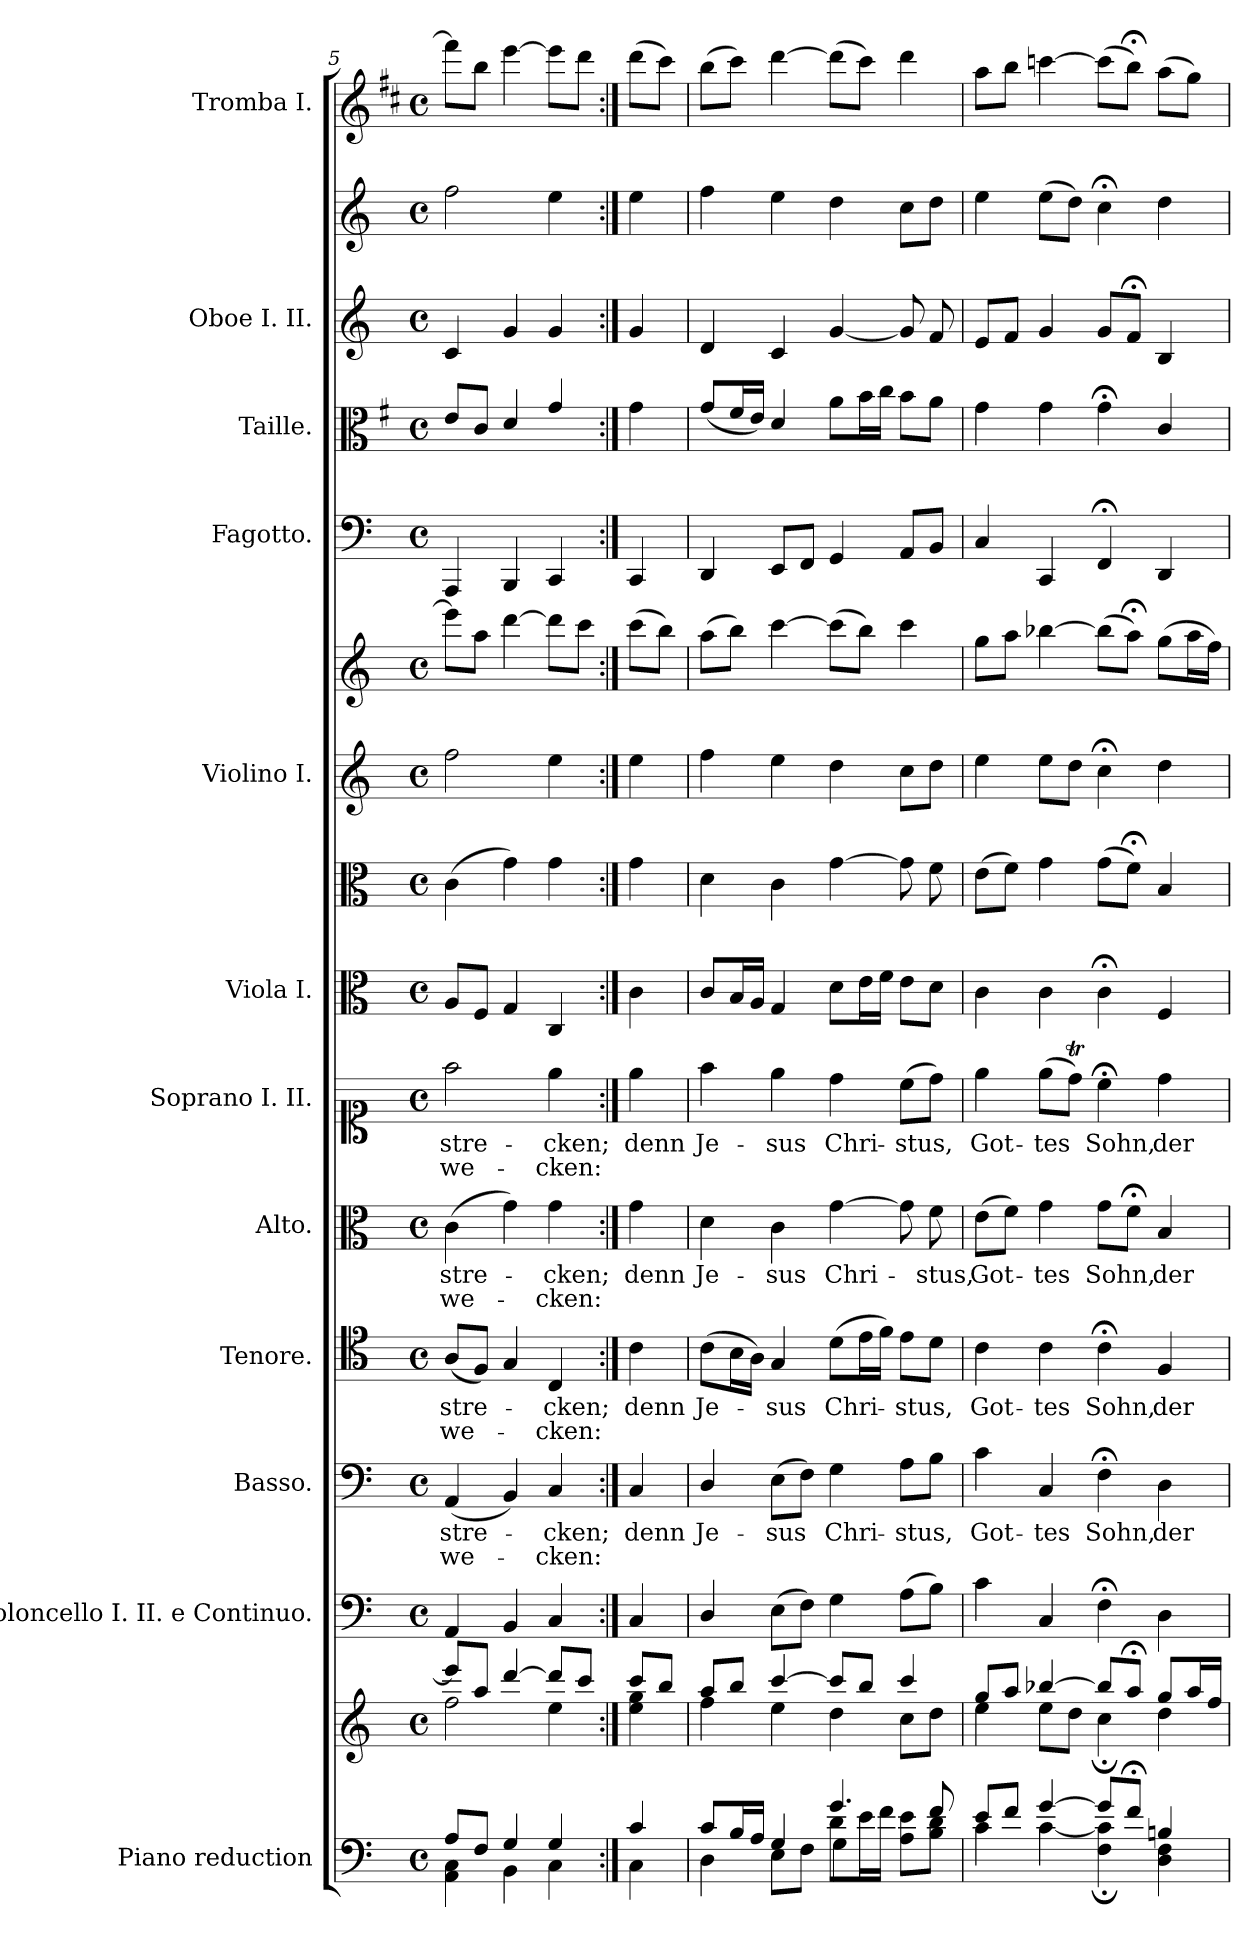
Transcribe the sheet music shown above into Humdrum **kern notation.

**kern	**kern	**kern	**kern	**text	**text	**kern	**text	**text	**kern	**text	**text	**kern	**text	**text	**kern	**kern	**kern	**kern	**kern	**kern	**kern	**kern	**kern
*part12	*part12	*part11	*part10	*part10	*part10	*part9	*part9	*part9	*part8	*part8	*part8	*part7	*part7	*part7	*part6	*part6	*part5	*part5	*part4	*part3	*part2	*part2	*part1
*staff16	*staff15	*staff14	*staff13	*staff13	*staff13	*staff12	*staff12	*staff12	*staff11	*staff11	*staff11	*staff10	*staff10	*staff10	*staff9	*staff8	*staff7	*staff6	*staff5	*staff4	*staff3	*staff2	*staff1
*I"Piano reduction	*	*I"Violoncello I. II. e Continuo.	*I"Basso.	*	*	*I"Tenore.	*	*	*I"Alto.	*	*	*I"Soprano I. II.	*	*	*I"Viola I.	*	*I"Violino I.	*	*I"Fagotto.	*I"Taille.	*I"Oboe I. II.	*	*I"Tromba I.
*I'Pno	*	*I'Vc	*	*	*	*	*	*	*	*	*	*	*	*	*I'Vla	*	*I'Vln	*	*	*	*I'Ob	*	*
*clefF4	*clefG2	*clefF4	*clefF4	*	*	*clefC4	*	*	*clefC3	*	*	*clefC1	*	*	*clefC3	*clefC3	*clefG2	*clefG2	*clefF4	*clefC3	*clefG2	*clefG2	*clefG2
*	*	*	*	*	*	*	*	*	*	*	*	*	*	*	*	*	*	*	*	*ITrd4c7	*	*	*ITrd1c2
*k[]	*k[]	*k[]	*k[]	*	*	*k[]	*	*	*k[]	*	*	*k[]	*	*	*k[]	*k[]	*k[]	*k[]	*k[]	*k[]	*k[]	*k[]	*k[]
*M4/4	*M4/4	*M4/4	*M4/4	*	*	*M4/4	*	*	*M4/4	*	*	*M4/4	*	*	*M4/4	*M4/4	*M4/4	*M4/4	*M4/4	*M4/4	*M4/4	*M4/4	*M4/4
*met(c)	*met(c)	*met(c)	*met(c)	*	*	*met(c)	*	*	*met(c)	*	*	*met(c)	*	*	*met(c)	*met(c)	*met(c)	*met(c)	*met(c)	*met(c)	*met(c)	*met(c)	*met(c)
=5	=5	=5	=5	=5	=5	=5	=5	=5	=5	=5	=5	=5	=5	=5	=5	=5	=5	=5	=5	=5	=5	=5	=5
*^	*^	*	*	*	*	*	*	*	*	*	*	*	*	*	*	*	*	*	*	*	*	*	*
!	!	!	!	!	!	!LO:LY:b	!LO:LY:b	!	!LO:LY:b	!LO:LY:b	!	!LO:LY:b	!LO:LY:b	!	!LO:LY:b	!LO:LY:b	!	!	!	!	!	!	!	!	!
8A/L	4AA\ 4C\	8eee/L]	2ff\	4AA/	(<4AA/	-stre-	we-	(<8A/L	-stre-	we-	(>4c\	-stre-	we-	2ff\	-stre-	-we-	8A/L	(>4c\	2ff\	8eee\L]	4AAA/	8A/L	4c/	2ff\	8eee\L]
8F/J	.	8aa/J	.	.	.	.	.	8F/J)	.	.	.	.	.	.	.	.	8F/J	.	.	8aa\J	.	8F/J	.	.	8aa\J
4G/	4BB\	[4ddd/	.	4BB/	4BB/)	.	.	4G/	.	.	4g\)	.	.	.	.	.	4G/	4g\)	.	[4ddd\	4BBB/	4G/	4g/	.	[4ddd\
!	!	!	!	!	!	!LO:LY:b	!LO:LY:b	!	!LO:LY:b	!LO:LY:b	!	!LO:LY:b	!LO:LY:b	!	!LO:LY:b	!LO:LY:b	!	!	!	!	!	!	!	!	!
4G/	4C\	8ddd/L]	4ee\	4C/	4C/	cken;	cken:	4C/	cken;	cken:	4g\	cken;	cken:	4ee\	-cken;	cken:	4C/	4g\	4ee\	8ddd\L]	4CC/	4c/	4g/	4ee\	8ddd\L]
.	.	8ccc/J	.	.	.	.	.	.	.	.	.	.	.	.	.	.	.	.	.	8ccc\J	.	.	.	.	8ccc\J
=6:|!	=6:|!	=6:|!	=6:|!	=6:|!	=6:|!	=6:|!	=6:|!	=6:|!	=6:|!	=6:|!	=6:|!	=6:|!	=6:|!	=6:|!	=6:|!	=6:|!	=6:|!	=6:|!	=6:|!	=6:|!	=6:|!	=6:|!	=6:|!	=6:|!	=6:|!
!	!	!	!	!	!	!LO:LY:b	!	!	!LO:LY:b	!	!	!LO:LY:b	!	!	!LO:LY:b	!	!	!	!	!	!	!	!	!	!
4c/	4C\	8ccc/L	4ee\ 4gg\	4C/	4C/	denn	.	4c\	denn	.	4g\	denn	.	4ee\	denn	.	4c\	4g\	4ee\	(>8ccc\L	4CC/	4c\	4g/	4ee\	(>8ccc\L
.	.	8bb/J	.	.	.	.	.	.	.	.	.	.	.	.	.	.	.	.	.	8bb\J)	.	.	.	.	8bb\J)
!!LO:PB:g=z
=7	=7	=7	=7	=7	=7	=7	=7	=7	=7	=7	=7	=7	=7	=7	=7	=7	=7	=7	=7	=7	=7	=7	=7	=7	=7
*	*^	*	*	*	*	*	*	*	*	*	*	*	*	*	*	*	*	*	*	*	*	*	*	*	*
!	!	!	!	!	!	!	!LO:LY:b	!	!	!LO:LY:b	!	!	!LO:LY:b	!	!	!LO:LY:b	!	!	!	!	!	!	!	!	!	!
8c/L	4D\	2ryy	8aa/L	4ff\	4D/	4D/	Je-	.	(>8c\L	Je-	.	4d\	Je-	.	4ff\	Je-	.	8c/L	4d\	4ff\	(>8aa\L	4DD/	(<8c/L	4d/	4ff\	(>8aa\L
16B/L	.	.	8bb/J	.	.	.	.	.	16B\L	.	.	.	.	.	.	.	.	16B/L	.	.	8bb\J)	.	16B/L	.	.	8bb\J)
16A/JJ	.	.	.	.	.	.	.	.	16A\JJ)	.	.	.	.	.	.	.	.	16A/JJ	.	.	.	.	16A/JJ)	.	.	.
!	!	!	!	!	!	!	!LO:LY:b	!	!	!LO:LY:b	!	!	!LO:LY:b	!	!	!LO:LY:b	!	!	!	!	!	!	!	!	!	!
4G/	8E\L	.	[4ccc/	4ee\	(>8E\L	(>8E\L	-sus	.	4G/	sus	.	4c\	-sus	.	4ee\	-sus	.	4G/	4c\	4ee\	[4ccc\	8EE/L	4G/	4c/	4ee\	[4ccc\
.	8F\J	.	.	.	8F\J)	8F\J)	.	.	.	.	.	.	.	.	.	.	.	.	.	.	.	8FF/J	.	.	.	.
!	!	!	!	!	!	!	!LO:LY:b	!	!	!LO:LY:b	!	!	!LO:LY:b	!	!	!LO:LY:b	!	!	!	!	!	!	!	!	!	!
8d\L	4G\	4.g/	8ccc/L]	4dd\	4G\	4G\	Chri-	.	(>8d\L	Chri-	.	[4g\	Chri-	.	4dd\	Chri-	.	8d\L	[4g\	4dd\	(>8ccc\L]	4GG/	8d\L	[4g/	4dd\	(>8ccc\L]
16e\L	.	.	8bb/J	.	.	.	.	.	16e\L	.	.	.	.	.	.	.	.	16e\L	.	.	8bb\J)	.	16e\L	.	.	8bb\J)
16f\JJ	.	.	.	.	.	.	.	.	16f\JJ)	.	.	.	.	.	.	.	.	16f\JJ	.	.	.	.	16f\JJ	.	.	.
!	!	!	!	!	!	!	!LO:LY:b	!	!	!LO:LY:b	!	!	!	!	!	!LO:LY:b	!	!	!	!	!	!	!	!	!	!
4ryy	8A\ 8e\L	.	4ccc/	8cc\L	(>8A\L	8A\L	-stus,	.	8e\L	stus,	.	8g\]	.	.	(>8cc\L	-stus,	.	8e\L	8g\]	8cc\L	4ccc\	8AA/L	8e\L	8g/]	8cc\L	4ccc\
!	!	!	!	!	!	!	!	!	!	!	!	!	!LO:LY:b	!	!	!	!	!	!	!	!	!	!	!	!	!
.	8B\ 8d\J	8f/	.	8dd\J	8B\J)	8B\J	.	.	8d\J	.	.	8f\	-stus,	.	8dd\J)	.	.	8d\J	8f\	8dd\J	.	8BB/J	8d\J	8f/	8dd\J	.
=8	=8	=8	=8	=8	=8	=8	=8	=8	=8	=8	=8	=8	=8	=8	=8	=8	=8	=8	=8	=8	=8	=8	=8	=8	=8	=8
!	!	!	!	!	!	!	!LO:LY:b	!	!	!LO:LY:b	!	!	!LO:LY:b	!	!	!LO:LY:b	!	!	!	!	!	!	!	!	!	!
*	*v	*v	*	*	*	*	*	*	*	*	*	*	*	*	*	*	*	*	*	*	*	*	*	*	*	*
8e/L	4c\	8gg/L	4ee\	4c\	4c\	Got-	.	4c\	Got-	.	(>8e\L	Got-	.	4ee\	Got-	.	4c\	(>8e\L	4ee\	8gg\L	4C/	4c\	8e/L	4ee\	8gg\L
8f/J	.	8aa/J	.	.	.	.	.	.	.	.	8f\J)	.	.	.	.	.	.	8f\J)	.	8aa\J	.	.	8f/J	.	8aa\J
!	!	!	!	!	!	!LO:LY:b	!	!	!LO:LY:b	!	!	!LO:LY:b	!	!	!LO:LY:b	!	!	!	!	!	!	!	!	!	!
[4g/	[4c\	[4bb-X/	8ee\L	4C/	4C/	-tes	.	4c\	-tes	.	4g\	-tes	.	(>8ee\L	-tes	.	4c\	4g\	8ee\L	[4bb-X\	4CC/	4c\	4g/	(>8ee\L	[4bb-X\
.	.	.	8dd\J	.	.	.	.	.	.	.	.	.	.	8ddT\J)	.	.	.	.	8dd\J	.	.	.	.	8dd\J)	.
!	!	!	!	!	!	!LO:LY:b	!	!	!LO:LY:b	!	!	!LO:LY:b	!	!	!LO:LY:b	!	!	!	!	!	!	!	!	!	!
8g/L]	4F\; 4c\];	8bb-/L]	4cc;\	4F;<\	4F;<\	Sohn,	.	4c;<\	Sohn,	.	8g\L	Sohn,	.	4cc;<\	Sohn,	.	4c;<\	(>8g\L	4cc;<\	(>8bb-\L]	4FF;</	4c;<\	8g/L	4cc;<\	(>8bb-\L]
8f;</J	.	8aa;</J	.	.	.	.	.	.	.	.	8f;<\J	.	.	.	.	.	.	8f;<\J)	.	8aa;<\J)	.	.	8f;</J	.	8aa;<\J)
!	!	!	!	!	!	!LO:LY:b	!	!	!LO:LY:b	!	!	!LO:LY:b	!	!	!LO:LY:b	!	!	!	!	!	!	!	!	!	!
4Bn/	4D\ 4F\	8gg/L	4dd\	4D\	4D\	der	.	4F/	der	.	4B/	der	.	4dd\	der	.	4F/	4B/	4dd\	(>8gg\L	4DD/	4F/	4B/	4dd\	(>8gg\L
.	.	16aa/L	.	.	.	.	.	.	.	.	.	.	.	.	.	.	.	.	.	16aa\L	.	.	.	.	8ff\J)
.	.	16ff/JJ	.	.	.	.	.	.	.	.	.	.	.	.	.	.	.	.	.	16ff\JJ)	.	.	.	.	.
*v	*v	*	*	*	*	*	*	*	*	*	*	*	*	*	*	*	*	*	*	*	*	*	*	*	*
*	*v	*v	*	*	*	*	*	*	*	*	*	*	*	*	*	*	*	*	*	*	*	*	*	*
=	=	=	=	=	=	=	=	=	=	=	=	=	=	=	=	=	=	=	=	=	=	=	=
*-	*-	*-	*-	*-	*-	*-	*-	*-	*-	*-	*-	*-	*-	*-	*-	*-	*-	*-	*-	*-	*-	*-	*-
